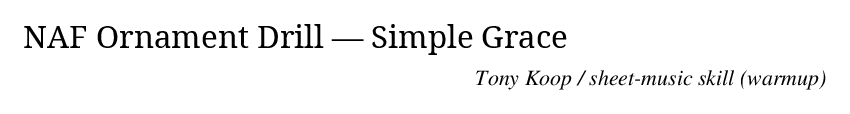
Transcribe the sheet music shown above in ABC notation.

X:1
T:NAF Ornament Drill — Simple Grace
C:Tony Koop / sheet-music skill (warmup)
M:4/4
L:1/4
Q:1/4=64
K:Am
A4 | c4 | d4 | e4 | g4 | a4 |
{c}A4 | {d}c4 | {e}d4 | {g}e4 | {a}g4 | {c'}a4 |]
